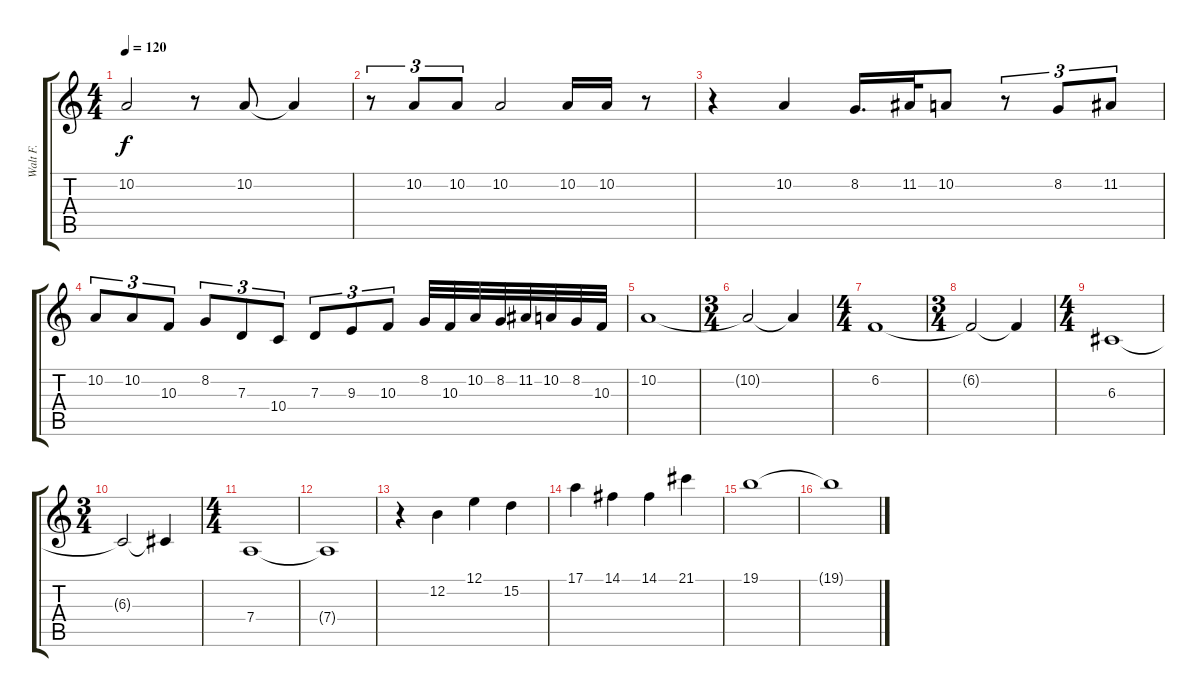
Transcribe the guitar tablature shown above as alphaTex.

\track ("Walt F." "Walt F.") {instrument trumpet}
\staff {score tabs}
\tuning (E4 B3 G3 D3 A2 E2) {hide}
\ts (4 4)
\tempo 120
\clef g2
\ks c
10.2.2{dy f} r.8 10.2.8 10.2{t}.4 |
r.8{tu (3 2)} 10.2.8{tu (3 2)} 10.2.8{tu (3 2)} 10.2.2 10.2.16 10.2.16 r.8 |
r.4 10.2.4 8.2.16{d} 11.2.32 10.2.8 r.8{tu (3 2)} 8.2.8{tu (3 2)} 11.2.8{tu (3 2)} |
10.2.8{tu (3 2)} 10.2.8{tu (3 2)} 10.3.8{tu (3 2)} 8.2.8{tu (3 2)} 7.3.8{tu (3 2)} 10.4.8{tu (3 2)} 7.3.8{tu (3 2)} 9.3.8{tu (3 2)} 10.3.8{tu (3 2)} 8.2.32 10.3.32 10.2.32 8.2.32 11.2.32 10.2.32 8.2.32 10.3.32 |
10.2.1 |
\ts (3 4)
10.2{t}.2 10.2{t}.4 |
\ts (4 4)
6.2.1 |
\ts (3 4)
6.2{t}.2 6.2{t}.4 |
\ts (4 4)
6.3.1 |
\ts (3 4)
6.3{t}.2 6.3{t}.4 |
\ts (4 4)
7.4.1 |
7.4{t}.1 |
r.4 12.2.4 12.1.4 15.2.4 |
17.1.4 14.1.4 14.1.4 21.1.4 |
19.1.1 |
19.1{t}.1
